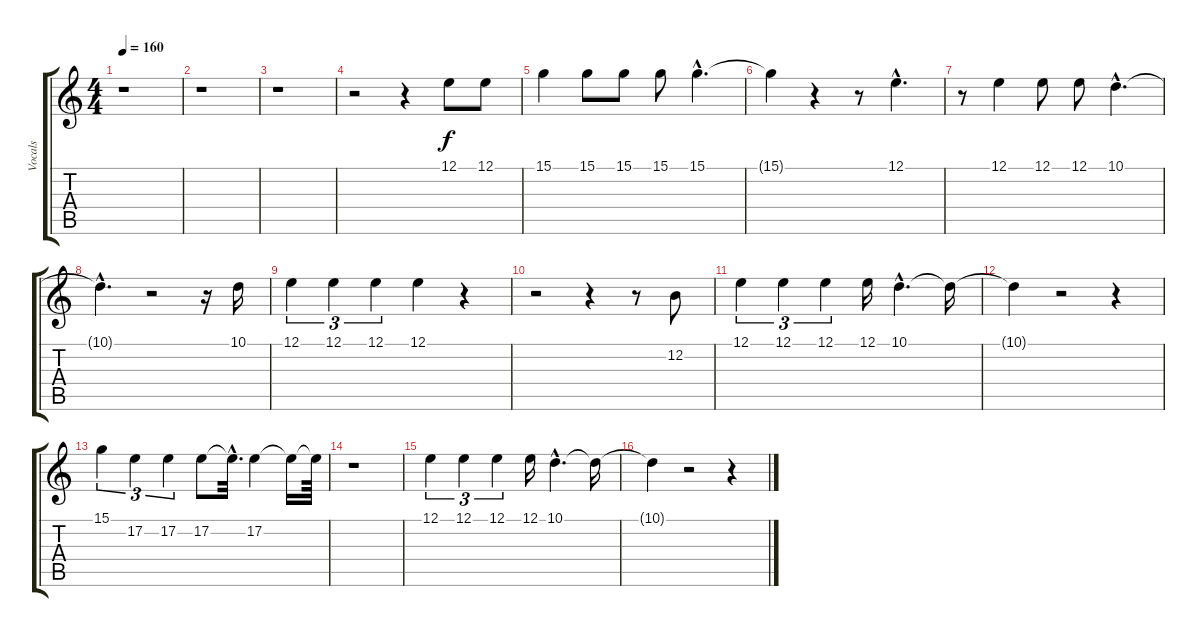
\track ("Vocals" "Vocals") {instrument lead1square}
\staff {score tabs}
\tuning (E4 B3 G3 D3 A2 E2) {hide}
\ts (4 4)
\tempo 160
\clef g2
\ks c
r.1{dy f} |
r.1 |
r.1 |
r.2 r.4 12.1.8 12.1.8 |
15.1.4 15.1.8 15.1.8 15.1.8 15.1{hac}.4{d} |
15.1{t}.4 r.4 r.8 12.1{hac}.4{d} |
r.8 12.1.4 12.1.8 12.1.8 10.1{hac}.4{d} |
10.1{hac t}.4{d} r.2 r.16 10.1.16 |
12.1.4{tu (3 2)} 12.1.4{tu (3 2)} 12.1.4{tu (3 2)} 12.1.4 r.4 |
r.2 r.4 r.8 12.2.8 |
12.1.4{tu (3 2)} 12.1.4{tu (3 2)} 12.1.4{tu (3 2)} 12.1.16 10.1{hac}.4{d} 10.1{t}.16 |
10.1{t}.4 r.2 r.4 |
15.1.4{tu (3 2)} 17.2.4{tu (3 2)} 17.2.4{tu (3 2)} 17.2.8 17.2{hac t}.32{d} 17.2.4 17.2{t}.16 17.2{t}.64 |
r.1 |
12.1.4{tu (3 2)} 12.1.4{tu (3 2)} 12.1.4{tu (3 2)} 12.1.16 10.1{hac}.4{d} 10.1{t}.16 |
10.1{t}.4 r.2 r.4
